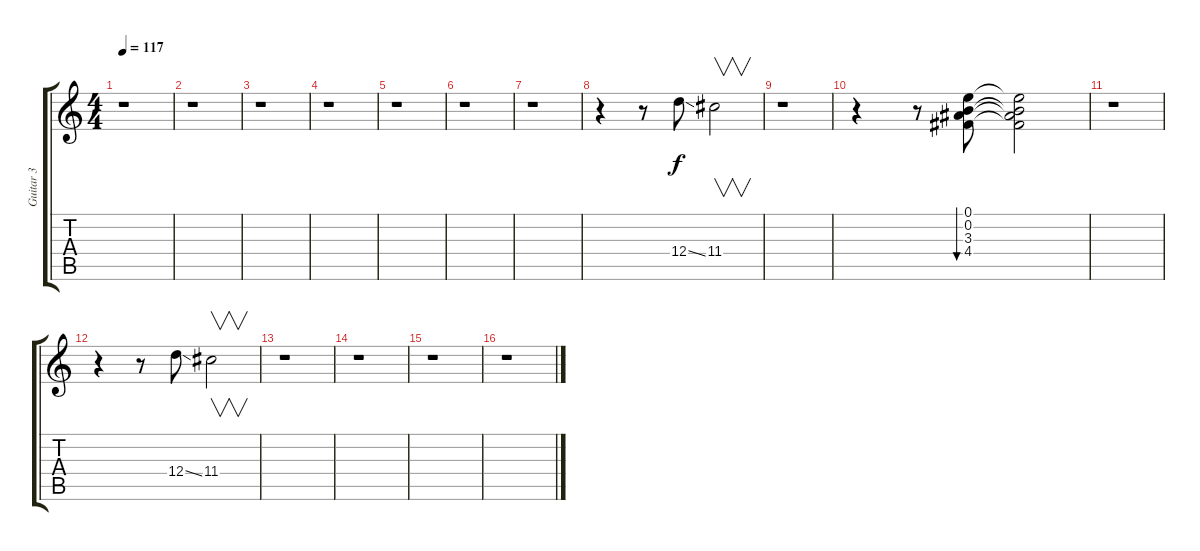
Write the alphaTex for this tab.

\track ("Guitar 3" "Guitar 3") {instrument distortionguitar}
\staff {score tabs}
\tuning (E4 B3 G3 D3 A2 D2) {hide}
\ts (4 4)
\tempo 117
\clef g2
\ks c
r.1{dy f} |
r.1 |
r.1 |
r.1 |
r.1 |
r.1 |
r.1 |
r.4 r.8 12.4{ss}.8 11.4.2{v} |
r.1 |
r.4 r.8 (0.1 0.2 3.3 4.4).8{bu 60} (0.1{t} 0.2{t} 3.3{t} 4.4{t}).2 |
r.1 |
r.4 r.8 12.4{ss}.8 11.4.2{v} |
r.1 |
r.1 |
r.1 |
r.1
